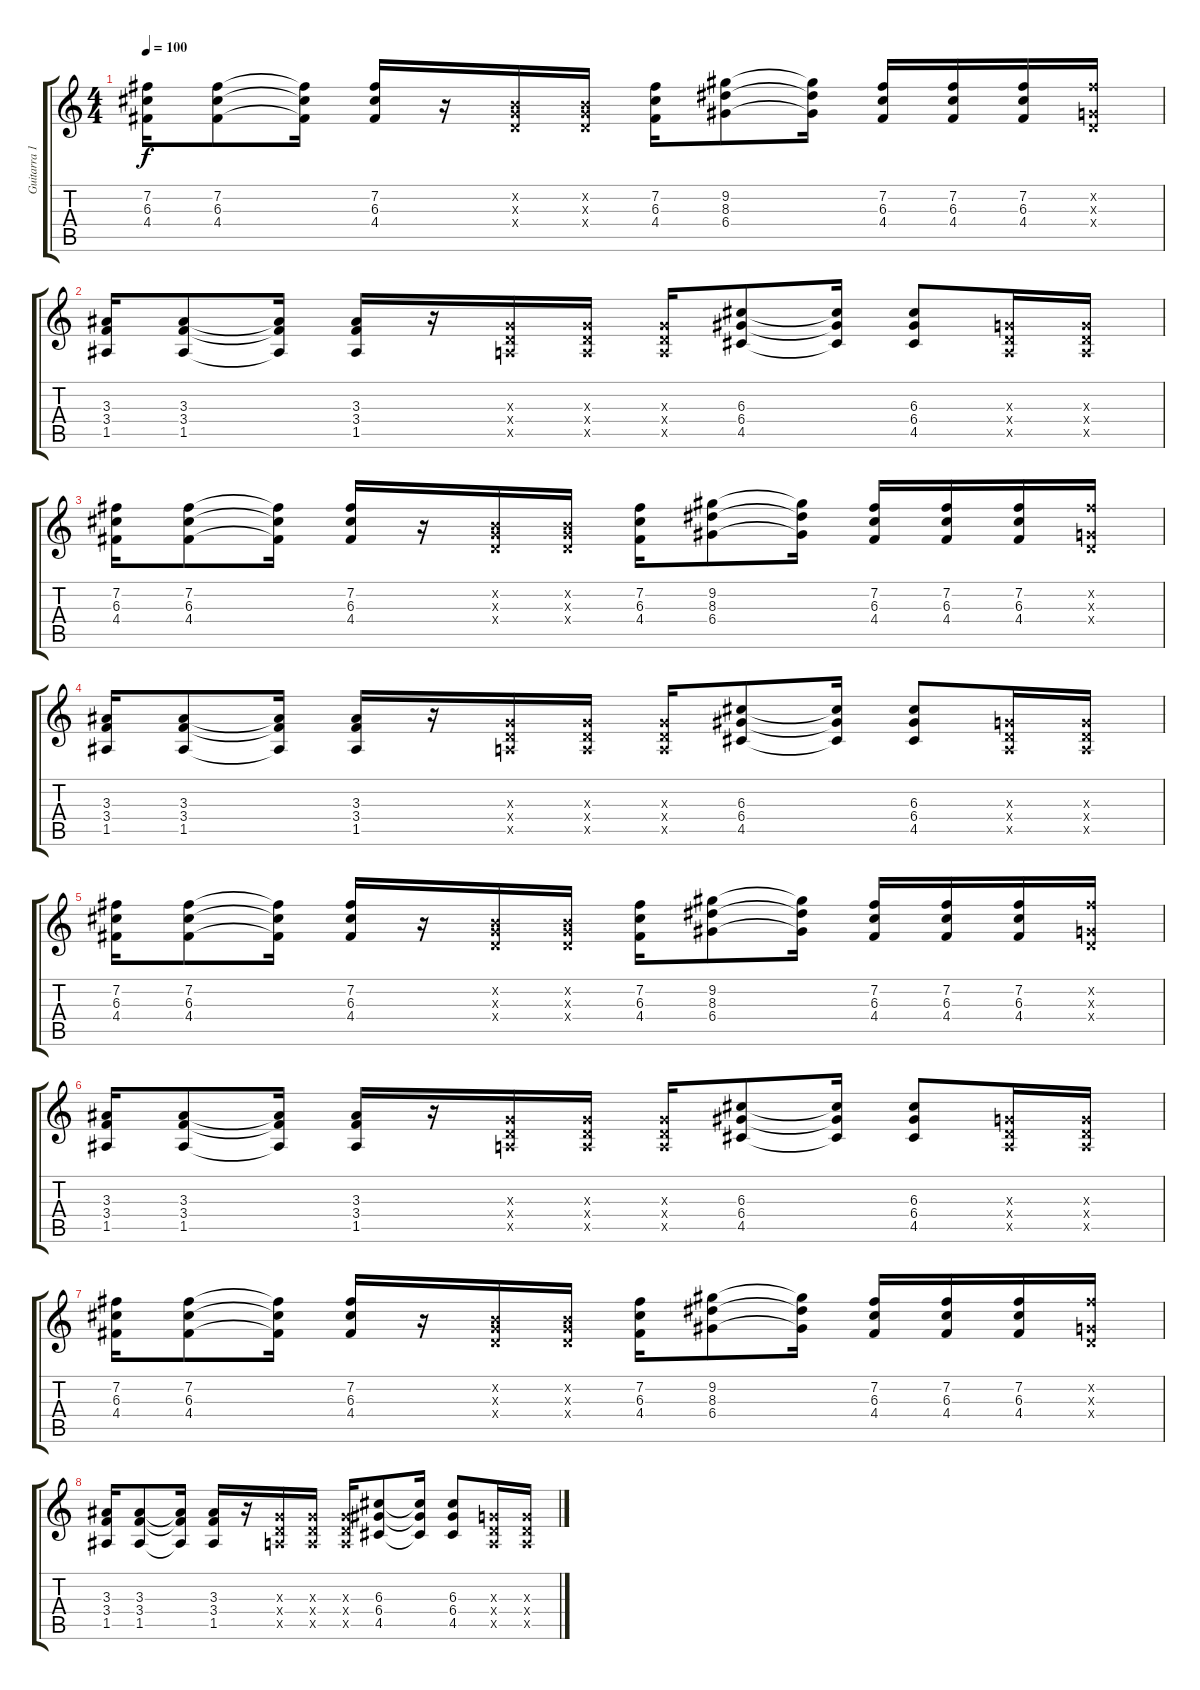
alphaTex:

\track ("Guitarra 1" "Guitarra 1") {instrument electricguitarclean}
\staff {score tabs}
\tuning (E4 B3 G3 D3 A2 E2) {hide}
\ts (4 4)
\tempo 100
\clef g2
\ks c
(7.2 6.3 4.4).16{dy f} (7.2 6.3 4.4).8 (7.2{t} 6.3{t} 4.4{t}).16 (7.2 6.3 4.4).16 r.16 (0.2{x} 0.3{x} 0.4{x}).16 (0.2{x} 0.3{x} 0.4{x}).16 (7.2 6.3 4.4).16 (9.2 8.3 6.4).8 (9.2{t} 8.3{t} 6.4{t}).16 (7.2 6.3 4.4).16 (7.2 6.3 4.4).16 (7.2 6.3 4.4).16 (7.2{x} 0.3{x} 0.4{x}).16 |
(3.3 3.4 1.5).16 (3.3 3.4 1.5).8 (3.3{t} 3.4{t} 1.5{t}).16 (3.3 3.4 1.5).16 r.16 (0.3{x} 0.4{x} 0.5{x}).16 (0.3{x} 0.4{x} 0.5{x}).16 (0.3{x} 0.4{x} 0.5{x}).16 (6.3 6.4 4.5).8 (6.3{t} 6.4{t} 4.5{t}).16 (6.3 6.4 4.5).8 (0.3{x} 0.4{x} 0.5{x}).16 (0.3{x} 0.4{x} 0.5{x}).16 |
(7.2 6.3 4.4).16 (7.2 6.3 4.4).8 (7.2{t} 6.3{t} 4.4{t}).16 (7.2 6.3 4.4).16 r.16 (0.2{x} 0.3{x} 0.4{x}).16 (0.2{x} 0.3{x} 0.4{x}).16 (7.2 6.3 4.4).16 (9.2 8.3 6.4).8 (9.2{t} 8.3{t} 6.4{t}).16 (7.2 6.3 4.4).16 (7.2 6.3 4.4).16 (7.2 6.3 4.4).16 (7.2{x} 0.3{x} 0.4{x}).16 |
(3.3 3.4 1.5).16 (3.3 3.4 1.5).8 (3.3{t} 3.4{t} 1.5{t}).16 (3.3 3.4 1.5).16 r.16 (0.3{x} 0.4{x} 0.5{x}).16 (0.3{x} 0.4{x} 0.5{x}).16 (0.3{x} 0.4{x} 0.5{x}).16 (6.3 6.4 4.5).8 (6.3{t} 6.4{t} 4.5{t}).16 (6.3 6.4 4.5).8 (0.3{x} 0.4{x} 0.5{x}).16 (0.3{x} 0.4{x} 0.5{x}).16 |
(7.2 6.3 4.4).16 (7.2 6.3 4.4).8 (7.2{t} 6.3{t} 4.4{t}).16 (7.2 6.3 4.4).16 r.16 (0.2{x} 0.3{x} 0.4{x}).16 (0.2{x} 0.3{x} 0.4{x}).16 (7.2 6.3 4.4).16 (9.2 8.3 6.4).8 (9.2{t} 8.3{t} 6.4{t}).16 (7.2 6.3 4.4).16 (7.2 6.3 4.4).16 (7.2 6.3 4.4).16 (7.2{x} 0.3{x} 0.4{x}).16 |
(3.3 3.4 1.5).16 (3.3 3.4 1.5).8 (3.3{t} 3.4{t} 1.5{t}).16 (3.3 3.4 1.5).16 r.16 (0.3{x} 0.4{x} 0.5{x}).16 (0.3{x} 0.4{x} 0.5{x}).16 (0.3{x} 0.4{x} 0.5{x}).16 (6.3 6.4 4.5).8 (6.3{t} 6.4{t} 4.5{t}).16 (6.3 6.4 4.5).8 (0.3{x} 0.4{x} 0.5{x}).16 (0.3{x} 0.4{x} 0.5{x}).16 |
(7.2 6.3 4.4).16 (7.2 6.3 4.4).8 (7.2{t} 6.3{t} 4.4{t}).16 (7.2 6.3 4.4).16 r.16 (0.2{x} 0.3{x} 0.4{x}).16 (0.2{x} 0.3{x} 0.4{x}).16 (7.2 6.3 4.4).16 (9.2 8.3 6.4).8 (9.2{t} 8.3{t} 6.4{t}).16 (7.2 6.3 4.4).16 (7.2 6.3 4.4).16 (7.2 6.3 4.4).16 (7.2{x} 0.3{x} 0.4{x}).16 |
(3.3 3.4 1.5).16 (3.3 3.4 1.5).8 (3.3{t} 3.4{t} 1.5{t}).16 (3.3 3.4 1.5).16 r.16 (0.3{x} 0.4{x} 0.5{x}).16 (0.3{x} 0.4{x} 0.5{x}).16 (0.3{x} 0.4{x} 0.5{x}).16 (6.3 6.4 4.5).8 (6.3{t} 6.4{t} 4.5{t}).16 (6.3 6.4 4.5).8 (0.3{x} 0.4{x} 0.5{x}).16 (0.3{x} 0.4{x} 0.5{x}).16
